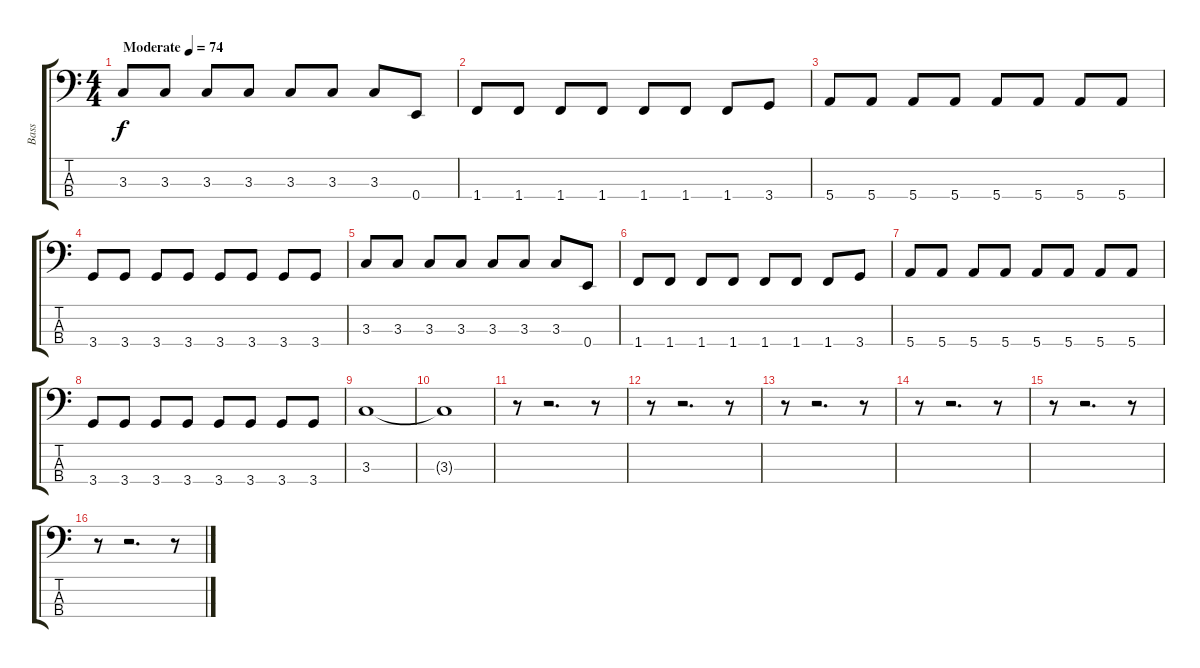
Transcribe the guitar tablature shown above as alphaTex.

\track ("Bass" "Bass") {instrument electricbassfinger}
\staff {score tabs}
\tuning (G2 D2 A1 E1) {hide}
\ts (4 4)
\tempo (74 "Moderate")
\clef f4
\ks c
3.3.8{dy f instrument electricbassfinger} 3.3.8 3.3.8 3.3.8 3.3.8 3.3.8 3.3.8 0.4.8 |
1.4.8 1.4.8 1.4.8 1.4.8 1.4.8 1.4.8 1.4.8 3.4.8 |
5.4.8 5.4.8 5.4.8 5.4.8 5.4.8 5.4.8 5.4.8 5.4.8 |
3.4.8 3.4.8 3.4.8 3.4.8 3.4.8 3.4.8 3.4.8 3.4.8 |
3.3.8 3.3.8 3.3.8 3.3.8 3.3.8 3.3.8 3.3.8 0.4.8 |
1.4.8 1.4.8 1.4.8 1.4.8 1.4.8 1.4.8 1.4.8 3.4.8 |
5.4.8 5.4.8 5.4.8 5.4.8 5.4.8 5.4.8 5.4.8 5.4.8 |
3.4.8 3.4.8 3.4.8 3.4.8 3.4.8 3.4.8 3.4.8 3.4.8 |
3.3.1 |
3.3{t}.1 |
r.8 r.2{d} r.8 |
r.8 r.2{d} r.8 |
r.8 r.2{d} r.8 |
r.8 r.2{d} r.8 |
r.8 r.2{d} r.8 |
r.8 r.2{d} r.8
